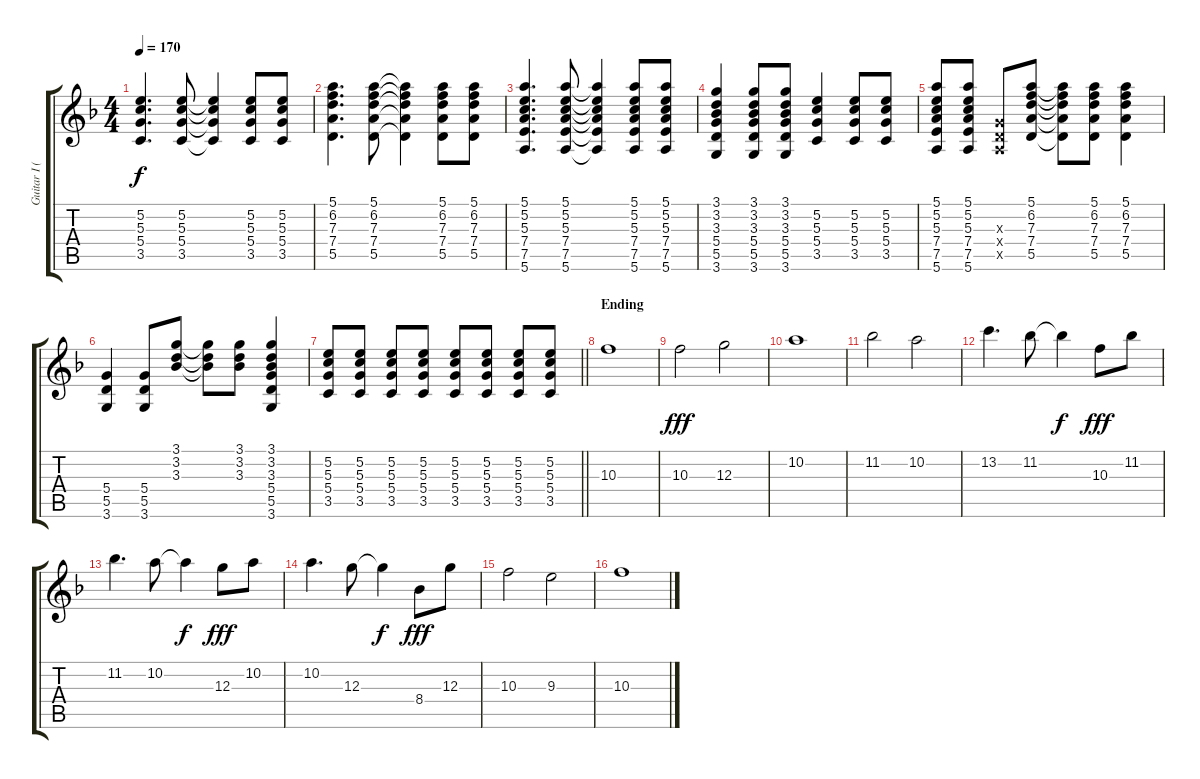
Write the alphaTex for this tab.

\track ("Guitar I (Hirasawa Yui)" "Guitar I (") {instrument overdrivenguitar}
\staff {score tabs}
\tuning (E4 B3 G3 D3 A2 E2) {hide}
\ts (4 4)
\tempo 170
\clef g2
\ks f
(5.2 5.3 5.4 3.5).4{d dy f} (5.2 5.3 5.4 3.5).8 (5.2{t} 5.3{t} 5.4{t} 3.5{t}).4 (5.2 5.3 5.4 3.5).8 (5.2 5.3 5.4 3.5).8 |
(5.1 6.2 7.3 7.4 5.5).4{d} (5.1 6.2 7.3 7.4 5.5).8 (5.1{t} 6.2{t} 7.3{t} 7.4{t} 5.5{t}).4 (5.1 6.2 7.3 7.4 5.5).8 (5.1 6.2 7.3 7.4 5.5).8 |
(5.1 5.2 5.3 7.4 7.5 5.6).4{d} (5.1 5.2 5.3 7.4 7.5 5.6).8 (5.1{t} 5.2{t} 5.3{t} 7.4{t} 7.5{t} 5.6{t}).4 (5.1 5.2 5.3 7.4 7.5 5.6).8 (5.1 5.2 5.3 7.4 7.5 5.6).8 |
(3.1 3.2 3.3 5.4 5.5 3.6).4 (3.1 3.2 3.3 5.4 5.5 3.6).8 (3.1 3.2 3.3 5.4 5.5 3.6).8 (5.2 5.3 5.4 3.5).4 (5.2 5.3 5.4 3.5).8 (5.2 5.3 5.4 3.5).8 |
(5.1 5.2 5.3 7.4 7.5 5.6).8 (5.1 5.2 5.3 7.4 7.5 5.6).8 (0.3{x} 0.4{x} 0.5{x}).8 (5.1 6.2 7.3 7.4 5.5).8 (5.1{t} 6.2{t} 7.3{t} 7.4{t} 5.5{t}).8 (5.1 6.2 7.3 7.4 5.5).8 (5.1 6.2 7.3 7.4 5.5).4 |
(5.4 5.5 3.6).4 (5.4 5.5 3.6).8 (3.1 3.2 3.3).8 (3.1{t} 3.2{t} 3.3{t}).8 (3.1 3.2 3.3).8 (3.1 3.2 3.3 5.4 5.5 3.6).4 |
\barLineRight lightlight
(5.2 5.3 5.4 3.5).8 (5.2 5.3 5.4 3.5).8 (5.2 5.3 5.4 3.5).8 (5.2 5.3 5.4 3.5).8 (5.2 5.3 5.4 3.5).8 (5.2 5.3 5.4 3.5).8 (5.2 5.3 5.4 3.5).8 (5.2 5.3 5.4 3.5).8 |
\section ("" "Ending")
10.3.1 |
10.3.2{dy fff} 12.3.2 |
10.2.1 |
11.2.2 10.2.2 |
13.2.4{d} 11.2.8 11.2{t}.4{dy f} 10.3.8{dy fff} 11.2.8 |
11.2.4{d} 10.2.8 10.2{t}.4{dy f} 12.3.8{dy fff} 10.2.8 |
10.2.4{d} 12.3.8 12.3{t}.4{dy f} 8.4.8{dy fff} 12.3.8 |
10.3.2 9.3.2 |
10.3.1
